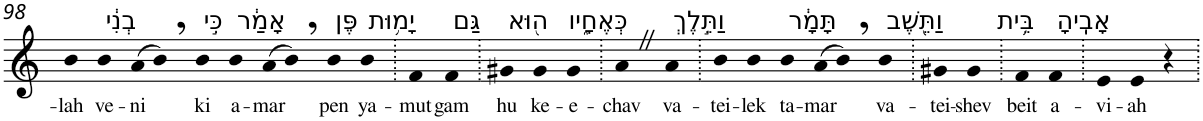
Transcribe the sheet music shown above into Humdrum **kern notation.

**kern	**text
*part1	*part1
*staff1	*staff1
*I"Piano	*
*I'Pno	*
!!LO:PB:g=z
*clefG2	*
*k[]	*
=98	=98
!	!LO:LY:b
4b	-lah
!LO:TX:a:t=בְנִ֔י	!
!	!LO:LY:b
4b	ve-
!	!LO:LY:b
(>8a	-ni
8b,)	.
!LO:TX:a:t=כִּ֣י	!
!	!LO:LY:b
4b	ki
!LO:TX:a:t=אָמַ֔ר	!
!	!LO:LY:b
4b	a-
!	!LO:LY:b
(>8a	-mar
8b,)	.
!LO:TX:a:t=פֶּן	!
!	!LO:LY:b
4b	pen
!LO:TX:a:t=יָמ֥וּת	!
!	!LO:LY:b
4b	ya-
=99.	=99.
!	!LO:LY:b
4f	-mut
!LO:TX:a:t=גַּם	!
!	!LO:LY:b
4f	gam
=100.	=100.
!LO:TX:a:t=ה֖וּא	!
!	!LO:LY:b
4g#X	hu
!LO:TX:a:t=כְּאֶחָ֑יו	!
!	!LO:LY:b
4g#	ke-
!	!LO:LY:b
4g#	-e-
=101.	=101.
!	!LO:LY:b
4aZ	-chav
!LO:TX:a:t=וַתֵּ֣לֶךְ	!
!	!LO:LY:b
4a	va-
=102.	=102.
!	!LO:LY:b
4b	-tei-
!	!LO:LY:b
4b	-lek
!LO:TX:a:t=תָּמָ֔ר	!
!	!LO:LY:b
4b	ta-
!	!LO:LY:b
(>8a	-mar
8b,)	.
!LO:TX:a:t=וַתֵּ֖שֶׁב	!
!	!LO:LY:b
4b	va-
=103.	=103.
!	!LO:LY:b
4g#X	-tei-
!	!LO:LY:b
4g#	-shev
=104.	=104.
!LO:TX:a:t=בֵּ֥ית	!
!	!LO:LY:b
4f	beit
!LO:TX:a:t=אָבִֽיהָ	!
!	!LO:LY:b
4f	a-
=105.	=105.
!	!LO:LY:b
4e	-vi-
!	!LO:LY:b
4e	-ah
4r	.
=.	=.
*-	*-
